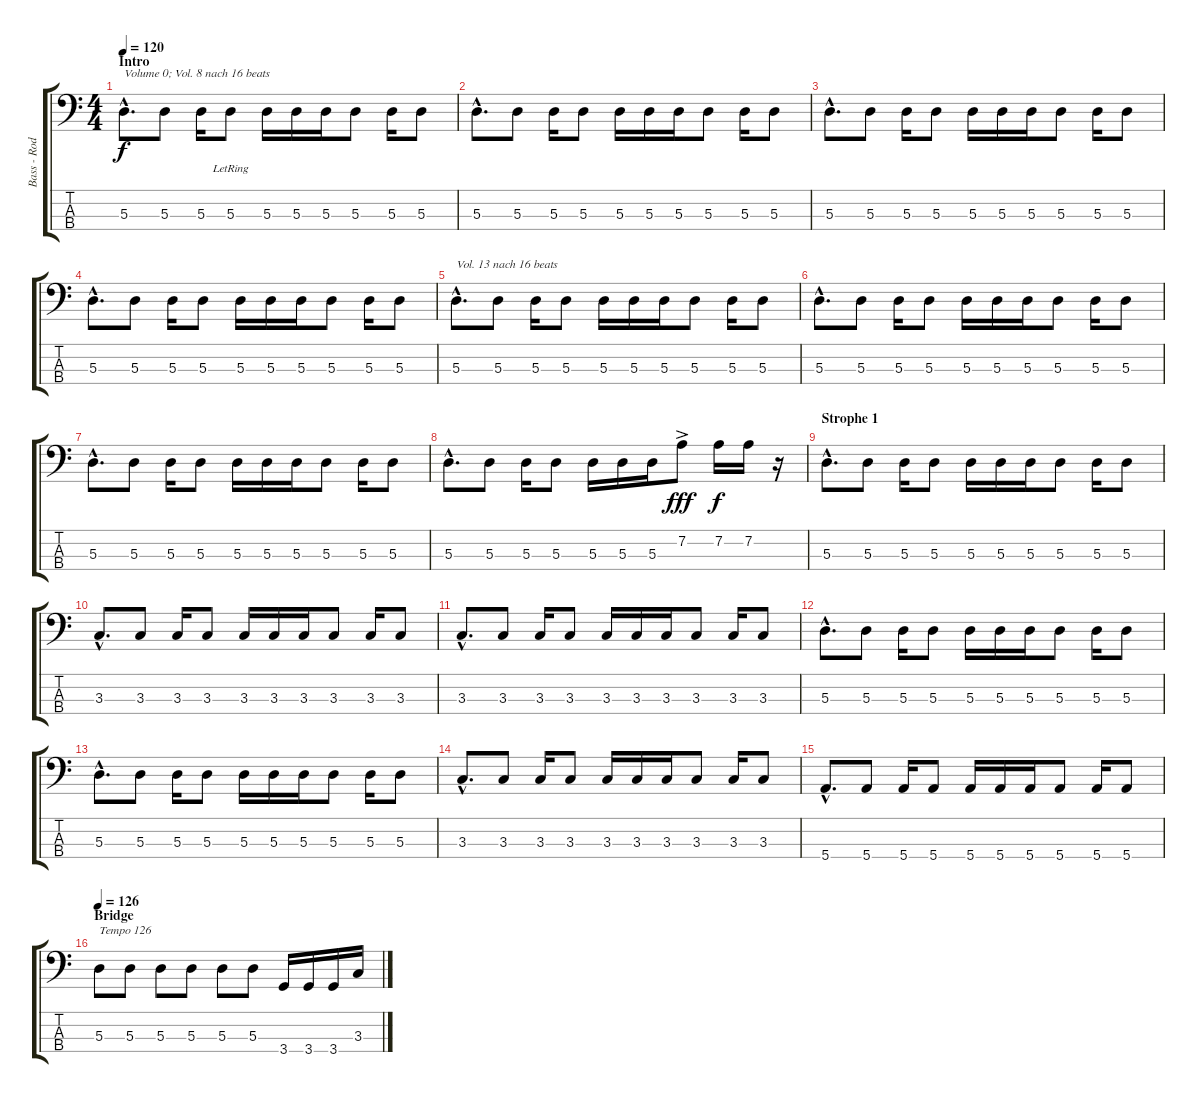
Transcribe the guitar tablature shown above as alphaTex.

\track ("Bass - Rod" "Bass - Rod") {instrument electricbasspick}
\staff {score tabs}
\tuning (G2 D2 A1 E1) {hide}
\ts (4 4)
\section ("" "Intro")
\tempo 120
\clef f4
\ks c
5.3{hac}.8{d txt "Volume 0; Vol. 8 nach 16 beats" dy f volume 0 instrument electricbasspick} 5.3.8{volume 8} 5.3.16 5.3{lr}.8 5.3.16 5.3.16 5.3.16 5.3.8 5.3.16 5.3.8 |
5.3{hac}.8{d} 5.3.8 5.3.16 5.3.8 5.3.16 5.3.16 5.3.16 5.3.8 5.3.16 5.3.8 |
5.3{hac}.8{d} 5.3.8 5.3.16 5.3.8 5.3.16 5.3.16 5.3.16 5.3.8 5.3.16 5.3.8 |
5.3{hac}.8{d} 5.3.8 5.3.16 5.3.8 5.3.16 5.3.16 5.3.16 5.3.8 5.3.16 5.3.8 |
5.3{hac}.8{d txt "Vol. 13 nach 16 beats" volume 13} 5.3.8 5.3.16 5.3.8 5.3.16 5.3.16 5.3.16 5.3.8 5.3.16 5.3.8 |
5.3{hac}.8{d} 5.3.8 5.3.16 5.3.8 5.3.16 5.3.16 5.3.16 5.3.8 5.3.16 5.3.8 |
5.3{hac}.8{d} 5.3.8 5.3.16 5.3.8 5.3.16 5.3.16 5.3.16 5.3.8 5.3.16 5.3.8 |
5.3{hac}.8{d} 5.3.8 5.3.16 5.3.8 5.3.16 5.3.16 5.3.16 7.2{ac}.8{dy fff} 7.2.16{dy f} 7.2.16 r.16 |
\section ("" "Strophe 1")
5.3{hac}.8{d} 5.3.8 5.3.16 5.3.8 5.3.16 5.3.16 5.3.16 5.3.8 5.3.16 5.3.8 |
3.3{hac}.8{d} 3.3.8 3.3.16 3.3.8 3.3.16 3.3.16 3.3.16 3.3.8 3.3.16 3.3.8 |
3.3{hac}.8{d} 3.3.8 3.3.16 3.3.8 3.3.16 3.3.16 3.3.16 3.3.8 3.3.16 3.3.8 |
5.3{hac}.8{d} 5.3.8 5.3.16 5.3.8 5.3.16 5.3.16 5.3.16 5.3.8 5.3.16 5.3.8 |
5.3{hac}.8{d} 5.3.8 5.3.16 5.3.8 5.3.16 5.3.16 5.3.16 5.3.8 5.3.16 5.3.8 |
3.3{hac}.8{d} 3.3.8 3.3.16 3.3.8 3.3.16 3.3.16 3.3.16 3.3.8 3.3.16 3.3.8 |
5.4{hac}.8{d} 5.4.8 5.4.16 5.4.8 5.4.16 5.4.16 5.4.16 5.4.8 5.4.16 5.4.8 |
\section ("" "Bridge")
\tempo 126
5.3.8{txt "Tempo 126"} 5.3.8 5.3.8 5.3.8 5.3.8 5.3.8 3.4.16 3.4.16 3.4.16 3.3.16
